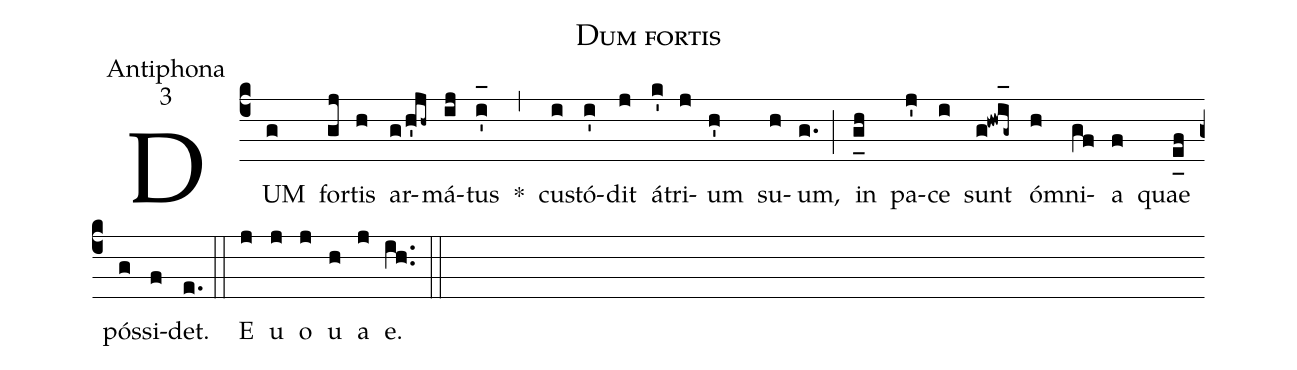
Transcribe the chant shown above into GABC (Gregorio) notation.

name:Dum fortis;
office-part:Antiphona;
mode:3;
%%
(c4) DUM(g) for(gj)tis(h) ar(g/h'jh~)má(ij)tus(i'_[oh:h]) *(,) cu(i)stó(i')dit(j) á(k')tri(j)um(h') su(h)um,(g.) (;) in(g_[uh:l]h) pa(j')ce(i) sunt(g!hwi_[oh:h]g~) ó(h)mni(gf)a(f) quae(e_[uh:l]f) pós(g)si(f)det.(e.) (::) <eu>E(j) u(j) o(j) u(h) a(j) e.</eu>(ih..) (::)
